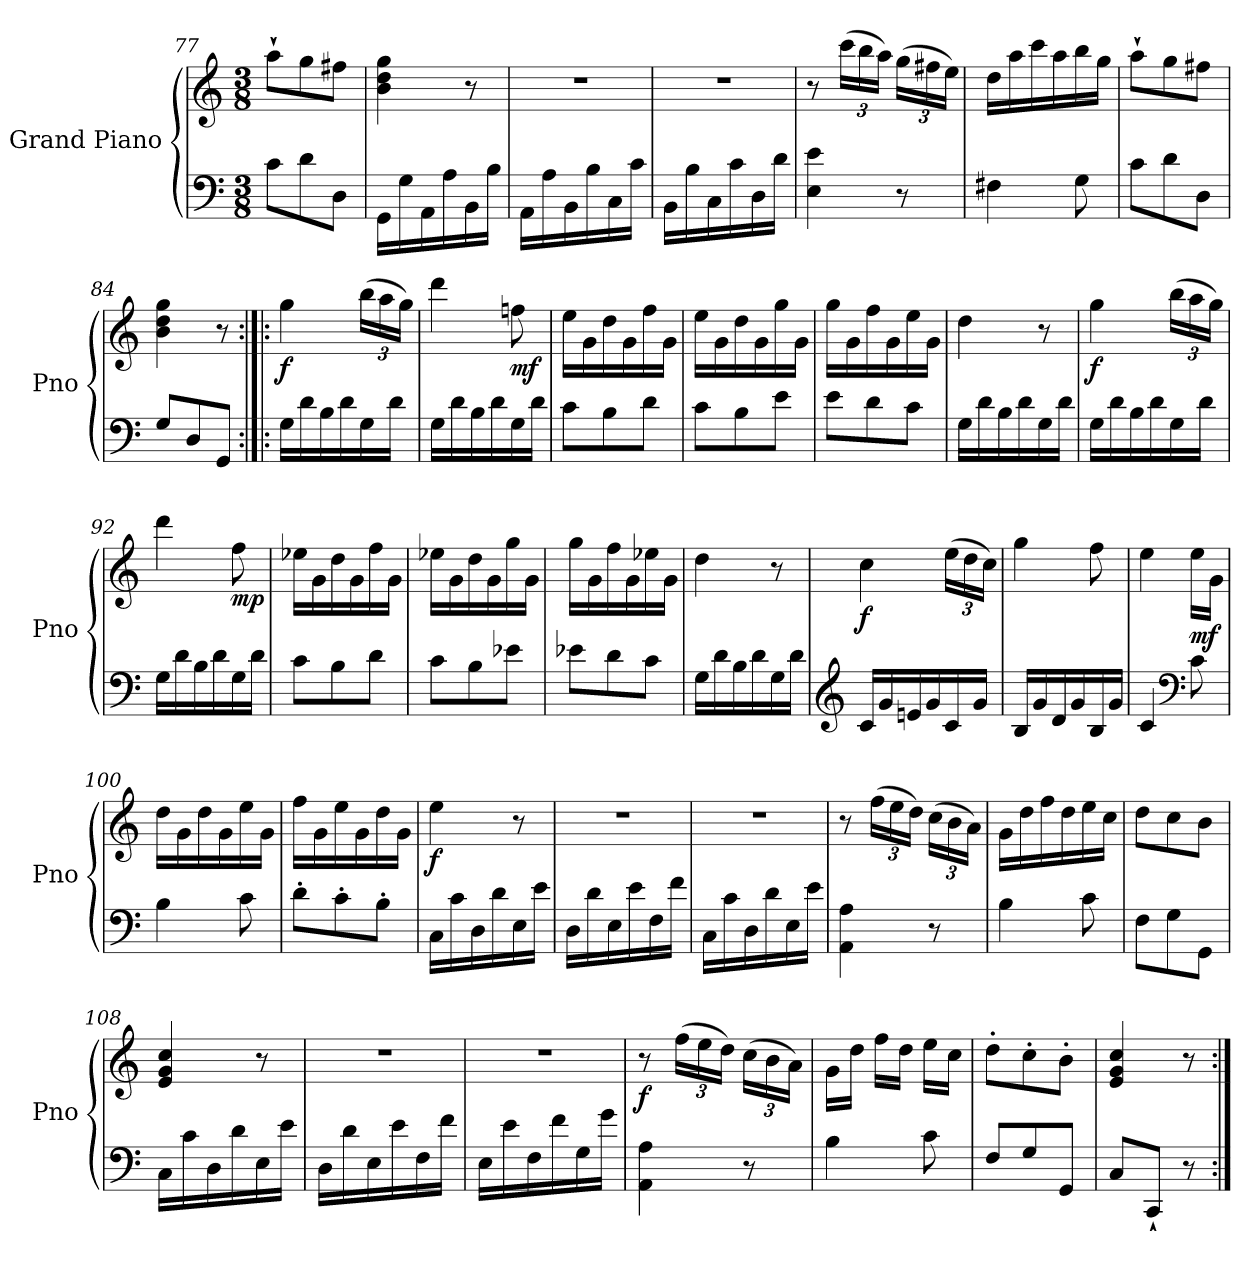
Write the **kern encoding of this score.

**kern	**kern	**dynam
*part1	*part1	*part1
*staff2	*staff1	*staff1/2
*I"Grand Piano	*	*
*I'Pno	*	*
*clefF4	*clefG2	*
*k[]	*k[]	*
*M3/8	*M3/8	*
=77	=77	=77
8c\L	8aa`\L	.
8d\	8gg\	.
8D\J	8ff#X\J	.
=78	=78	=78
16GG\LL	4b\ 4dd\ 4gg\	.
16G\	.	.
16AA\	.	.
16A\	.	.
16BB\	8r	.
16B\JJ	.	.
!!LO:LB:g=z
=79	=79	=79
16AA\LL	4.r	.
16A\	.	.
16BB\	.	.
16B\	.	.
16C\	.	.
16c\JJ	.	.
=80	=80	=80
16BB\LL	4.r	.
16B\	.	.
16C\	.	.
16c\	.	.
16D\	.	.
16d\JJ	.	.
=81	=81	=81
4E\ 4e\	8r	.
*	*Xbrackettup	*
.	(>24ccc\LL	.
.	24bb\	.
.	24aa\JJ)	.
8r	(>24gg\LL	.
.	24ff#X\	.
.	24ee\JJ)	.
=82	=82	=82
4F#X\	16dd\LL	.
.	16aa\	.
.	16ccc\	.
.	16aa\	.
8G\	16bb\	.
.	16gg\JJ	.
=83	=83	=83
8c\L	8aa`\L	.
8d\	8gg\	.
8D\J	8ff#X\J	.
=84	=84	=84
8G/L	4b\ 4dd\ 4gg\	.
8D/	.	.
8GG/J	8r	.
=85:|!|:	=85:|!|:	=85:|!|:
!	!	!LO:DY:b
16G\LL	4gg\	f
16d\	.	.
16B\	.	.
16d\	.	.
16G\	(>24bb\LL	.
.	24aa\	.
16d\JJ	.	.
.	24gg\JJ)	.
=86	=86	=86
16G\LL	4ddd\	.
16d\	.	.
16B\	.	.
16d\	.	.
!	!	!LO:DY:b
16G\	8ffn\	mf
16d\JJ	.	.
=87	=87	=87
8c\L	16ee\LL	.
.	16g\	.
8B\	16dd\	.
.	16g\	.
8d\J	16ff\	.
.	16g\JJ	.
!!LO:LB:g=z
=88	=88	=88
8c\L	16ee\LL	.
.	16g\	.
8B\	16dd\	.
.	16g\	.
8e\J	16gg\	.
.	16g\JJ	.
=89	=89	=89
8e\L	16gg\LL	.
.	16g\	.
8d\	16ff\	.
.	16g\	.
8c\J	16ee\	.
.	16g\JJ	.
=90	=90	=90
16G\LL	4dd\	.
16d\	.	.
16B\	.	.
16d\	.	.
16G\	8r	.
16d\JJ	.	.
=91	=91	=91
!	!	!LO:DY:b
16G\LL	4gg\	f
16d\	.	.
16B\	.	.
16d\	.	.
16G\	(>24bb\LL	.
.	24aa\	.
16d\JJ	.	.
.	24gg\JJ)	.
=92	=92	=92
16G\LL	4ddd\	.
16d\	.	.
16B\	.	.
16d\	.	.
!	!	!LO:DY:b
16G\	8ff\	mp
16d\JJ	.	.
=93	=93	=93
8c\L	16ee-X\LL	.
.	16g\	.
8B\	16dd\	.
.	16g\	.
8d\J	16ff\	.
.	16g\JJ	.
=94	=94	=94
8c\L	16ee-X\LL	.
.	16g\	.
8B\	16dd\	.
.	16g\	.
8e-X\J	16gg\	.
.	16g\JJ	.
=95	=95	=95
8e-X\L	16gg\LL	.
.	16g\	.
8d\	16ff\	.
.	16g\	.
8c\J	16ee-X\	.
.	16g\JJ	.
=96	=96	=96
16G\LL	4dd\	.
16d\	.	.
16B\	.	.
16d\	.	.
16G\	8r	.
16d\JJ	.	.
!!LO:LB:g=z
=97	=97	=97
*clefG2	*	*
!	!	!LO:DY:b
16c/LL	4cc\	f
16g/	.	.
16en/	.	.
16g/	.	.
16c/	(>24ee\LL	.
.	24dd\	.
16g/JJ	.	.
.	24cc\JJ)	.
=98	=98	=98
16B/LL	4gg\	.
16g/	.	.
16d/	.	.
16g/	.	.
16B/	8ff\	.
16g/JJ	.	.
=99	=99	=99
4c/	4ee\	.
*clefF4	*	*
!	!	!LO:DY:b
8c\	16ee\LL	mf
.	16g\JJ	.
=100	=100	=100
4B\	16dd\LL	.
.	16g\	.
.	16dd\	.
.	16g\	.
8c\	16ee\	.
.	16g\JJ	.
=101	=101	=101
8d'\L	16ff\LL	.
.	16g\	.
8c'\	16ee\	.
.	16g\	.
8B'\J	16dd\	.
.	16g\JJ	.
=102	=102	=102
!	!	!LO:DY:b
16C\LL	4ee\	f
16c\	.	.
16D\	.	.
16d\	.	.
16E\	8r	.
16e\JJ	.	.
=103	=103	=103
16D\LL	4.r	.
16d\	.	.
16E\	.	.
16e\	.	.
16F\	.	.
16f\JJ	.	.
=104	=104	=104
16C\LL	4.r	.
16c\	.	.
16D\	.	.
16d\	.	.
16E\	.	.
16e\JJ	.	.
=105	=105	=105
4AA\ 4A\	8r	.
.	(>24ff\LL	.
.	24ee\	.
.	24dd\JJ)	.
8r	(>24cc\LL	.
.	24b\	.
.	24a\JJ)	.
!!LO:LB:g=z
=106	=106	=106
4B\	16g\LL	.
.	16dd\	.
.	16ff\	.
.	16dd\	.
8c\	16ee\	.
.	16cc\JJ	.
=107	=107	=107
8F\L	8dd\L	.
8G\	8cc\	.
8GG\J	8b\J	.
=108	=108	=108
16C\LL	4e/ 4g/ 4cc/	.
16c\	.	.
16D\	.	.
16d\	.	.
16E\	8r	.
16e\JJ	.	.
=109	=109	=109
16D\LL	4.r	.
16d\	.	.
16E\	.	.
16e\	.	.
16F\	.	.
16f\JJ	.	.
=110	=110	=110
16E\LL	4.r	.
16e\	.	.
16F\	.	.
16f\	.	.
16G\	.	.
16g\JJ	.	.
=111	=111	=111
!	!	!LO:DY:b
4AA\ 4A\	8r	f
.	(>24ff\LL	.
.	24ee\	.
.	24dd\JJ)	.
8r	(>24cc\LL	.
.	24b\	.
.	24a\JJ)	.
=112	=112	=112
4B\	16g\LL	.
.	16dd\JJ	.
.	16ff\LL	.
.	16dd\JJ	.
8c\	16ee\LL	.
.	16cc\JJ	.
=113	=113	=113
8F/L	8dd'\L	.
8G/	8cc'\	.
8GG/J	8b'\J	.
=114	=114	=114
8C/L	4e/ 4g/ 4cc/	.
8CC`/J	.	.
8r	8r	.
=:|!	=:|!	=:|!
*-	*-	*-
